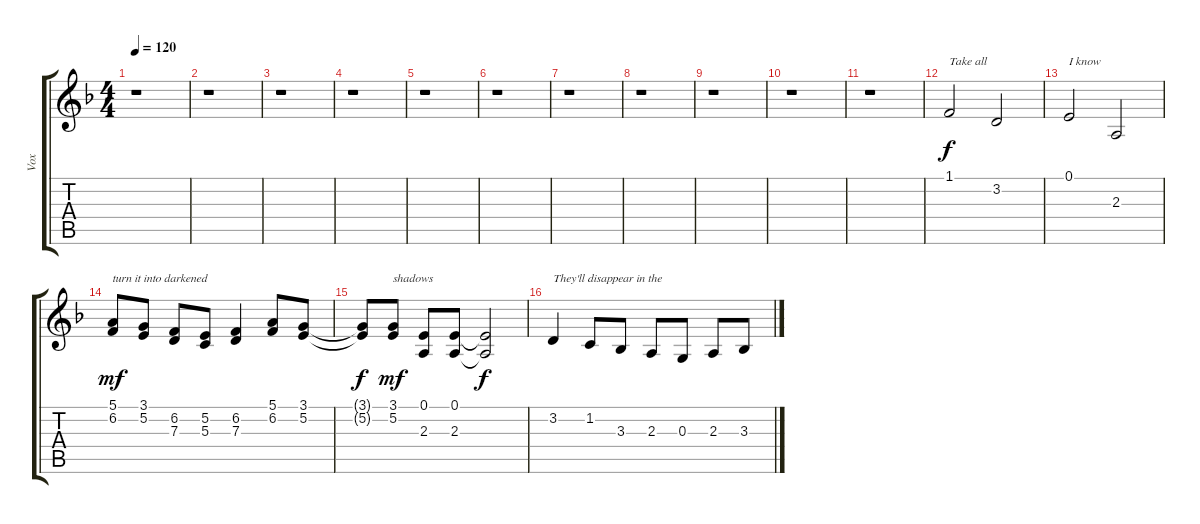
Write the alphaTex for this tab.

\track ("Vox" "Vox") {instrument violin}
\staff {score tabs}
\tuning (E4 B3 G3 D3 A2 E2) {hide}
\ts (4 4)
\tempo 120
\clef g2
\ks dminor
r.1{dy f} |
r.1 |
r.1 |
r.1 |
r.1 |
r.1 |
r.1 |
r.1 |
r.1 |
r.1 |
r.1 |
1.1.2{txt "Take all"} 3.2.2 |
0.1.2{txt "I know"} 2.3.2 |
(5.1 6.2).8{txt "turn it into darkened" dy mf} (3.1 5.2).8 (6.2 7.3).8 (5.2 5.3).8 (6.2 7.3).4 (5.1 6.2).8 (3.1 5.2).8 |
(3.1{t} 5.2{t}).8{dy f} (3.1 5.2).8{txt "shadows" dy mf} (0.1 2.3).8 (0.1 2.3).8 (0.1{t} 2.3{t}).2{dy f} |
3.2.4{txt "They'll disappear in the"} 1.2.8 3.3.8 2.3.8 0.3.8 2.3.8 3.3.8
